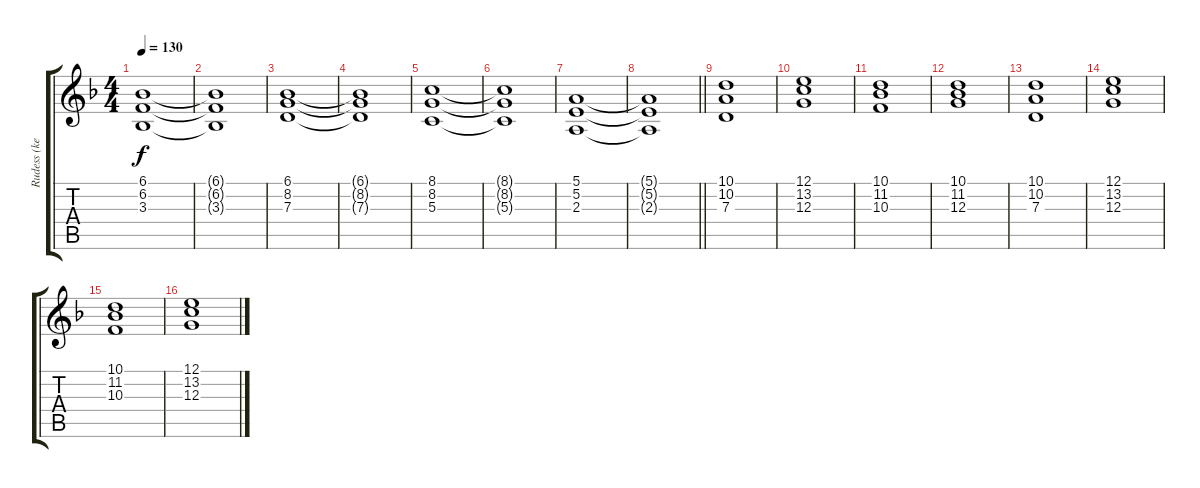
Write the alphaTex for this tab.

\track ("Rudess (keyboard)" "Rudess (ke") {instrument stringensemble1}
\staff {score tabs}
\tuning (E4 B3 G3 D3 A2 E2) {hide}
\ts (4 4)
\tempo 130
\clef g2
\ks dminor
(6.1 6.2 3.3).1{dy f instrument stringensemble1} |
(6.1{t} 6.2{t} 3.3{t}).1 |
(6.1 8.2 7.3).1 |
(6.1{t} 8.2{t} 7.3{t}).1 |
(8.1 8.2 5.3).1 |
(8.1{t} 8.2{t} 5.3{t}).1 |
(5.1 5.2 2.3).1 |
\barLineRight lightlight
(5.1{t} 5.2{t} 2.3{t}).1 |
(10.1 10.2 7.3).1{volume 9 instrument pad4choir} |
(12.1 13.2 12.3).1 |
(10.1 11.2 10.3).1 |
(10.1 11.2 12.3).1 |
(10.1 10.2 7.3).1 |
(12.1 13.2 12.3).1 |
(10.1 11.2 10.3).1 |
(12.1 13.2 12.3).1
